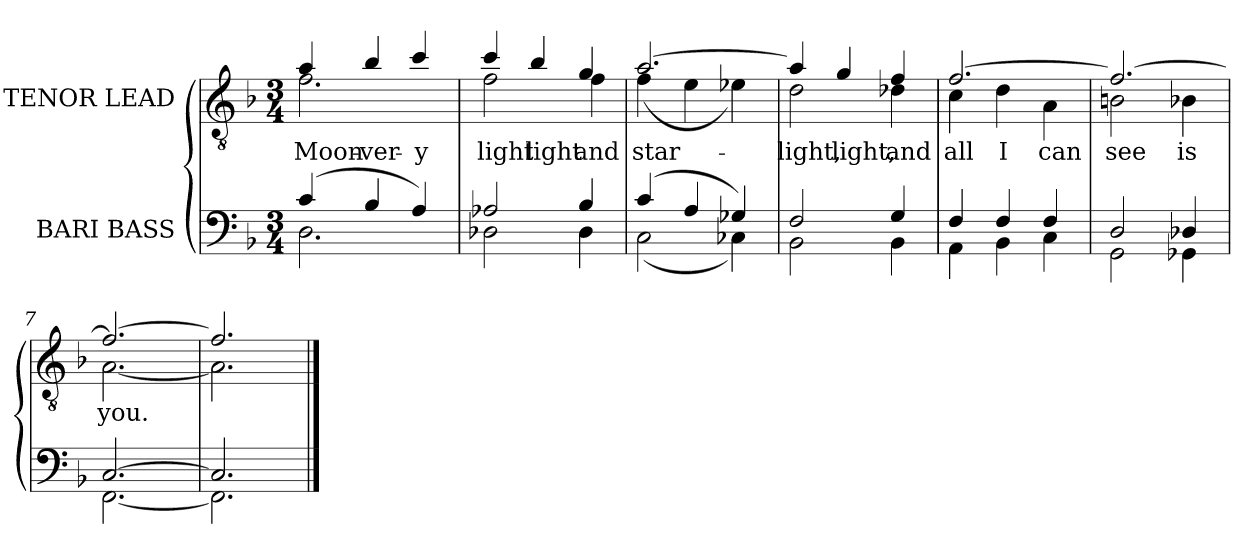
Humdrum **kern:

**kern	**kern	**text
*part2	*part1	*part1
*staff2	*staff1	*staff1
*I"BARI BASS	*I"TENOR LEAD	*
*clefF4	*clefGv2	*
*k[b-]	*k[b-]	*
*M3/4	*M3/4	*
=1	=1	=1
*^	*	*
!	!	!	!LO:LY:a
*	*	*^	*
!	!	!	!	!LO:LY:b
(4c/	2.D\	4a/	2.f\	Moon-
!	!	!	!	!LO:LY:a
4B-/	.	4b-/	.	-ver-
!	!	!	!	!LO:LY:a
4A/)	.	4cc/	.	-y
=2	=2	=2	=2	=2
!	!	!	!	!LO:LY:a
!	!	!	!	!LO:LY:b
2A-X/	2D-X\	4cc/	2f\	-light
!	!	!	!	!LO:LY:a
.	.	4b-/	.	-light
!	!	!	!	!LO:LY:a
!	!	!	!	!LO:LY:b
4B-/	4D-\	4g/	4f\	and
=3	=3	=3	=3	=3
!	!	!	!	!LO:LY:a
!	!	!	!	!LO:LY:b
(4c/	(2C\	[2.a/	(4f\	star-
4A/	.	.	4e\	.
4G-X/)	4C-X\)	.	4e-X\)	.
=4	=4	=4	=4	=4
!	!	!	!	!LO:LY:b
2F/	2BB-\	4a/]	2d\	-light,
!	!	!	!	!LO:LY:a
.	.	4g/	.	-light,
!	!	!	!	!LO:LY:a
!	!	!	!	!LO:LY:b
4G/	4BB-\	4f/	4d-X\	and
=5	=5	=5	=5	=5
!	!	!	!	!LO:LY:a
!	!	!	!	!LO:LY:b
4F/	4AA\	[2.f/	4c\	all
!	!	!	!	!LO:LY:b
4F/	4BB-\	.	4d\	I
!	!	!	!	!LO:LY:b
4F/	4C\	.	4A\	can
=6	=6	=6	=6	=6
!	!	!	!	!LO:LY:b
2D/	2GG\	2.f/_	2Bn\	see
!	!	!	!	!LO:LY:b
4D-X/	4GG-X\	.	4B-X\	is
=7	=7	=7	=7	=7
!	!	!	!	!LO:LY:b
[2.C/	[2.FF\	2.f/_	[2.A\	you.
!!LO:LB:g=z	!!
=8	=8	=8	=8	=8
2.C/]	2.FF\]	2.f/]	2.A\]	.
*v	*v	*	*	*
*	*v	*v	*
==	==	==
*-	*-	*-
